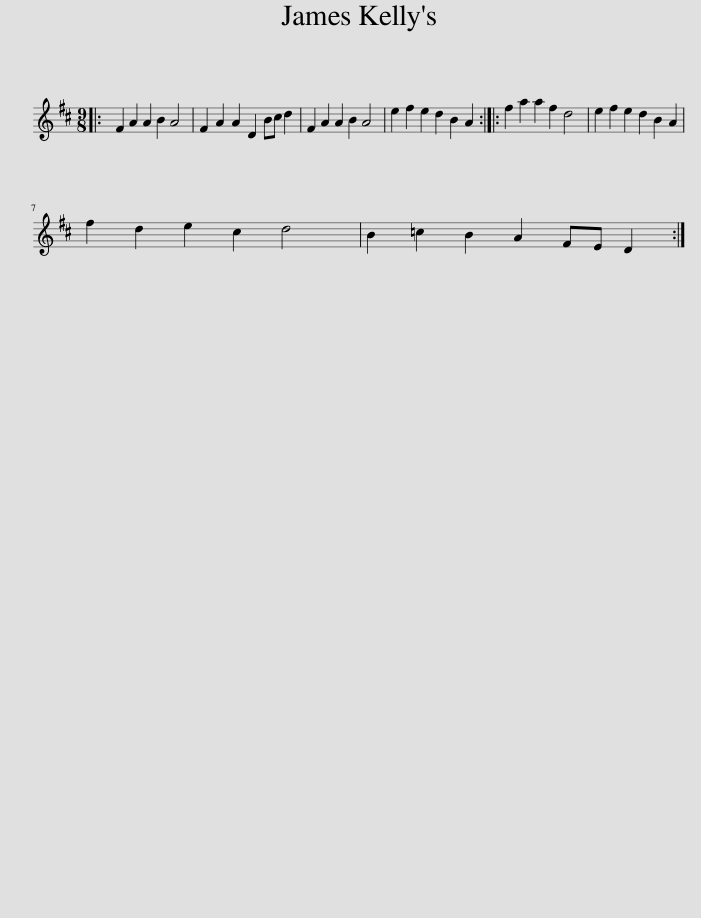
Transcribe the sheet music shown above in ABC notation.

X:1
L:1/8
M:9/8
I:linebreak $
K:D
V:1 treble
V:1
|: F2 A2 A2 B2 A4 | F2 A2 A2 D2 Bc d2 | F2 A2 A2 B2 A4 | e2 f2 e2 d2 B2 A2 :: f2 a2 a2 f2 d4 | %5
 e2 f2 e2 d2 B2 A2 |$ f2 d2 e2 c2 d4 | B2 =c2 B2 A2 FE D2 :| %8
